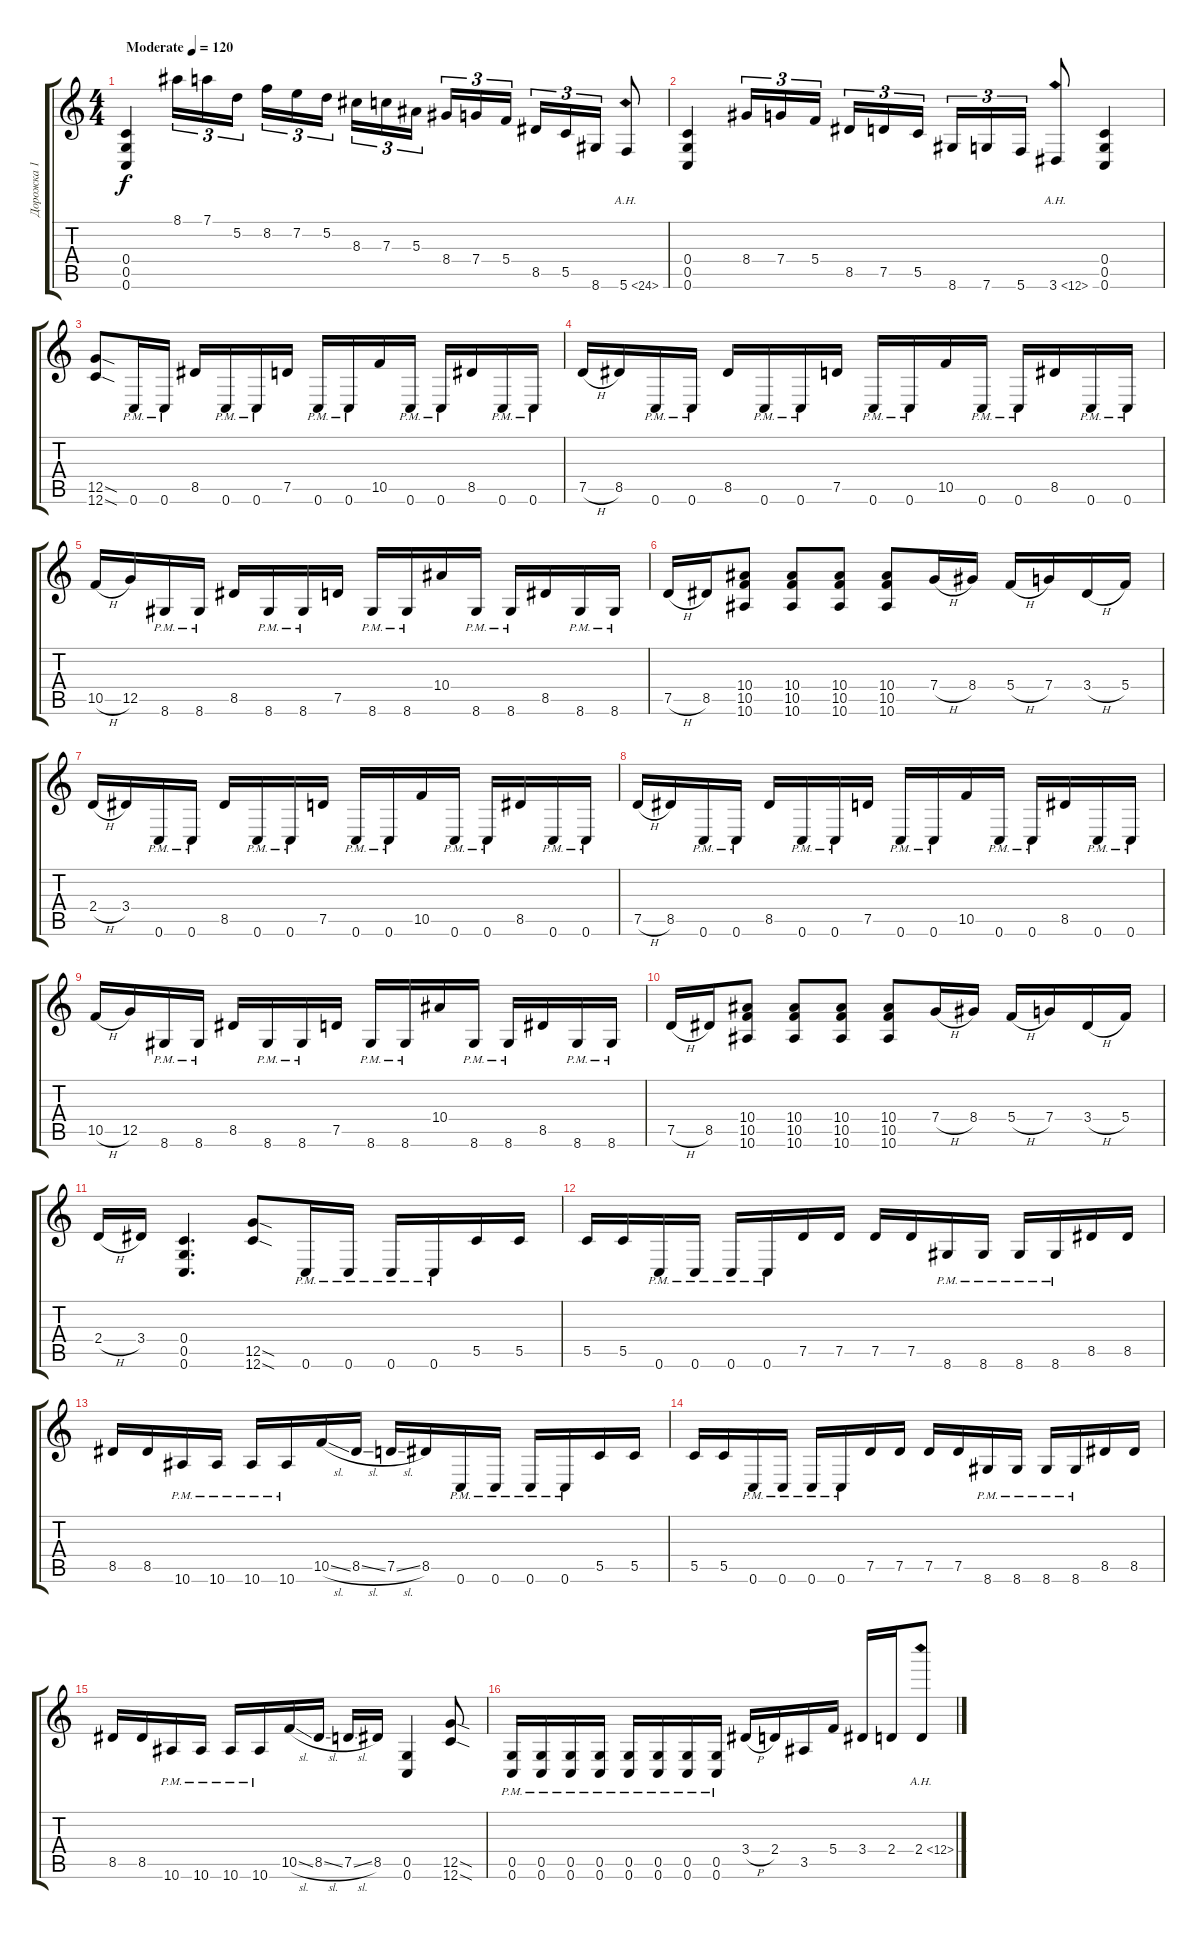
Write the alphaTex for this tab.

\track ("Дорожка 1" "Дорожка 1") {instrument distortionguitar}
\staff {score tabs}
\tuning (D4 A3 F3 C3 G2 C2) {hide}
\ts (4 4)
\tempo (120 "Moderate")
\clef g2
\ks c
(0.4 0.5 0.6).4{dy f instrument distortionguitar} 8.1.16{tu (3 2)} 7.1.16{tu (3 2)} 5.2.16{tu (3 2) beam splitsecondary} 8.2.16{tu (3 2)} 7.2.16{tu (3 2)} 5.2.16{tu (3 2)} 8.3.16{tu (3 2)} 7.3.16{tu (3 2)} 5.3.16{tu (3 2) beam splitsecondary} 8.4.16{tu (3 2)} 7.4.16{tu (3 2)} 5.4.16{tu (3 2)} 8.5.16{tu (3 2)} 5.5.16{tu (3 2)} 8.6.16{tu (3 2)} 5.6{ah 19}.8 |
(0.4 0.5 0.6).4 8.4.16{tu (3 2)} 7.4.16{tu (3 2)} 5.4.16{tu (3 2) beam splitsecondary} 8.5.16{tu (3 2)} 7.5.16{tu (3 2)} 5.5.16{tu (3 2)} 8.6.16{tu (3 2)} 7.6.16{tu (3 2)} 5.6.16{tu (3 2)} 3.6{ah 9}.8 (0.4 0.5 0.6).4 |
(12.5{sod} 12.6{sod}).8 0.6{pm}.16 0.6{pm}.16 8.5.16 0.6{pm}.16 0.6{pm}.16 7.5.16 0.6{pm}.16 0.6{pm}.16 10.5.16 0.6{pm}.16 0.6{pm}.16 8.5.16 0.6{pm}.16 0.6{pm}.16 |
7.5{h}.16 8.5.16 0.6{pm}.16 0.6{pm}.16 8.5.16 0.6{pm}.16 0.6{pm}.16 7.5.16 0.6{pm}.16 0.6{pm}.16 10.5.16 0.6{pm}.16 0.6{pm}.16 8.5.16 0.6{pm}.16 0.6{pm}.16 |
10.5{h}.16 12.5.16 8.6{pm}.16 8.6{pm}.16 8.5.16 8.6{pm}.16 8.6{pm}.16 7.5.16 8.6{pm}.16 8.6{pm}.16 10.4.16 8.6{pm}.16 8.6{pm}.16 8.5.16 8.6{pm}.16 8.6{pm}.16 |
7.5{h}.16 8.5.16 (10.4 10.5 10.6).8 (10.4 10.5 10.6).8 (10.4 10.5 10.6).8 (10.4 10.5 10.6).8 7.4{h}.16 8.4.16 5.4{h}.16 7.4.16 3.4{h}.16 5.4.16 |
2.4{h}.16 3.4.16 0.6{pm}.16 0.6{pm}.16 8.5.16 0.6{pm}.16 0.6{pm}.16 7.5.16 0.6{pm}.16 0.6{pm}.16 10.5.16 0.6{pm}.16 0.6{pm}.16 8.5.16 0.6{pm}.16 0.6{pm}.16 |
7.5{h}.16 8.5.16 0.6{pm}.16 0.6{pm}.16 8.5.16 0.6{pm}.16 0.6{pm}.16 7.5.16 0.6{pm}.16 0.6{pm}.16 10.5.16 0.6{pm}.16 0.6{pm}.16 8.5.16 0.6{pm}.16 0.6{pm}.16 |
10.5{h}.16 12.5.16 8.6{pm}.16 8.6{pm}.16 8.5.16 8.6{pm}.16 8.6{pm}.16 7.5.16 8.6{pm}.16 8.6{pm}.16 10.4.16 8.6{pm}.16 8.6{pm}.16 8.5.16 8.6{pm}.16 8.6{pm}.16 |
7.5{h}.16 8.5.16 (10.4 10.5 10.6).8 (10.4 10.5 10.6).8 (10.4 10.5 10.6).8 (10.4 10.5 10.6).8 7.4{h}.16 8.4.16 5.4{h}.16 7.4.16 3.4{h}.16 5.4.16 |
2.4{h}.16 3.4.16 (0.4 0.5 0.6).4{d} (12.5{sod} 12.6{sod}).8 0.6{pm}.16 0.6{pm}.16 0.6{pm}.16 0.6{pm}.16 5.5.16 5.5.16 |
5.5.16 5.5.16 0.6{pm}.16 0.6{pm}.16 0.6{pm}.16 0.6{pm}.16 7.5.16 7.5.16 7.5.16 7.5.16 8.6{pm}.16 8.6{pm}.16 8.6{pm}.16 8.6{pm}.16 8.5.16 8.5.16 |
8.5.16 8.5.16 10.6{pm}.16 10.6{pm}.16 10.6{pm}.16 10.6{pm}.16 10.5{sl}.16 8.5{sl}.16 7.5{sl}.16 8.5.16 0.6{pm}.16 0.6{pm}.16 0.6{pm}.16 0.6{pm}.16 5.5.16 5.5.16 |
5.5.16 5.5.16 0.6{pm}.16 0.6{pm}.16 0.6{pm}.16 0.6{pm}.16 7.5.16 7.5.16 7.5.16 7.5.16 8.6{pm}.16 8.6{pm}.16 8.6{pm}.16 8.6{pm}.16 8.5.16 8.5.16 |
8.5.16 8.5.16 10.6{pm}.16 10.6{pm}.16 10.6{pm}.16 10.6{pm}.16 10.5{sl}.16 8.5{sl}.16 7.5{sl}.16 8.5.16 (0.5 0.6).4 (12.5{sod} 12.6{sod}).8 |
(0.5{pm} 0.6{pm}).16 (0.5{pm} 0.6{pm}).16 (0.5{pm} 0.6{pm}).16 (0.5{pm} 0.6{pm}).16 (0.5{pm} 0.6{pm}).16 (0.5{pm} 0.6{pm}).16 (0.5{pm} 0.6{pm}).16 (0.5{pm} 0.6{pm}).16 3.4{h}.16 2.4.16 3.5.16 5.4.16 3.4.16 2.4.16 2.4{ah 10}.8
